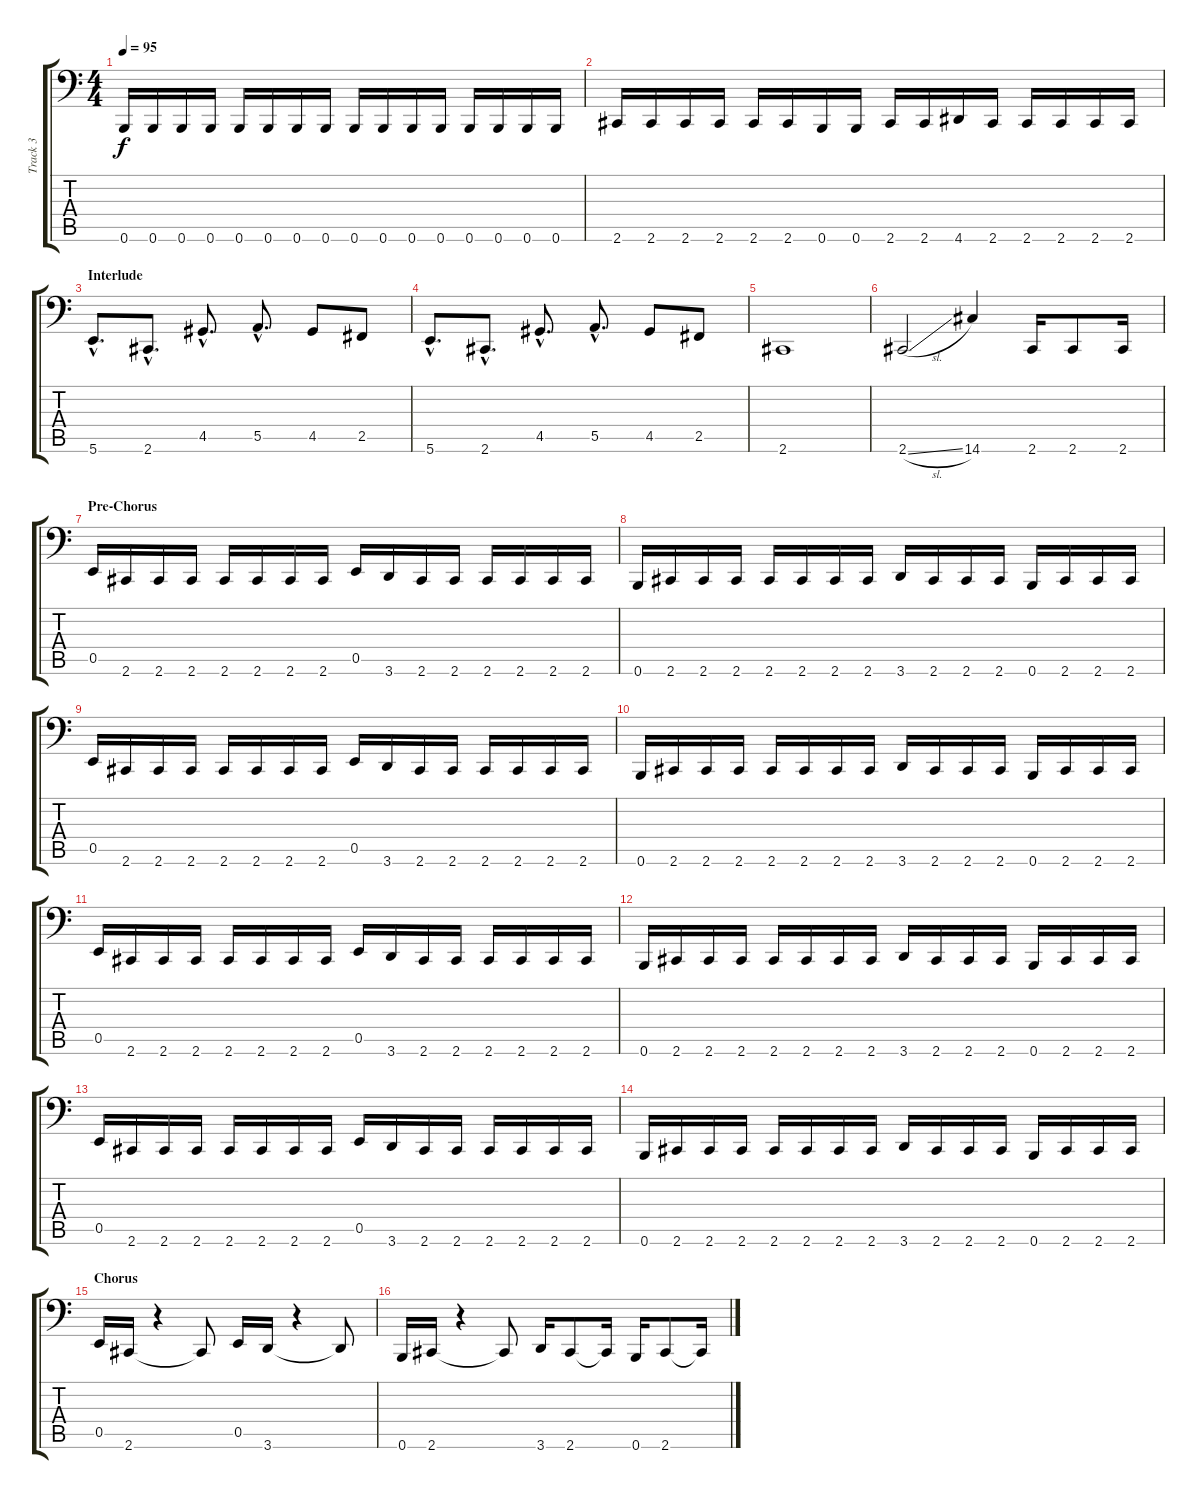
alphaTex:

\track ("Track 3" "Track 3") {instrument electricbassfinger}
\staff {score tabs}
\tuning (C3 G2 D2 A1 E1 B0) {hide}
\ts (4 4)
\tempo 95
\clef f4
\ks c
0.6.16{dy f} 0.6.16 0.6.16 0.6.16 0.6.16 0.6.16 0.6.16 0.6.16 0.6.16 0.6.16 0.6.16 0.6.16 0.6.16 0.6.16 0.6.16 0.6.16 |
2.6.16 2.6.16 2.6.16 2.6.16 2.6.16 2.6.16 0.6.16 0.6.16 2.6.16 2.6.16 4.6.16 2.6.16 2.6.16 2.6.16 2.6.16 2.6.16 |
\section ("" "Interlude")
5.6{hac}.8{d} 2.6{hac}.8{d} 4.5{hac}.8{d} 5.5{hac}.8{d} 4.5.8 2.5.8 |
5.6{hac}.8{d} 2.6{hac}.8{d} 4.5{hac}.8{d} 5.5{hac}.8{d} 4.5.8 2.5.8 |
2.6.1 |
2.6{sl}.2 14.6.4 2.6.16 2.6.8 2.6.16 |
\section ("" "Pre-Chorus")
0.5.16 2.6.16 2.6.16 2.6.16 2.6.16 2.6.16 2.6.16 2.6.16 0.5.16 3.6.16 2.6.16 2.6.16 2.6.16 2.6.16 2.6.16 2.6.16 |
0.6.16 2.6.16 2.6.16 2.6.16 2.6.16 2.6.16 2.6.16 2.6.16 3.6.16 2.6.16 2.6.16 2.6.16 0.6.16 2.6.16 2.6.16 2.6.16 |
0.5.16 2.6.16 2.6.16 2.6.16 2.6.16 2.6.16 2.6.16 2.6.16 0.5.16 3.6.16 2.6.16 2.6.16 2.6.16 2.6.16 2.6.16 2.6.16 |
0.6.16 2.6.16 2.6.16 2.6.16 2.6.16 2.6.16 2.6.16 2.6.16 3.6.16 2.6.16 2.6.16 2.6.16 0.6.16 2.6.16 2.6.16 2.6.16 |
0.5.16 2.6.16 2.6.16 2.6.16 2.6.16 2.6.16 2.6.16 2.6.16 0.5.16 3.6.16 2.6.16 2.6.16 2.6.16 2.6.16 2.6.16 2.6.16 |
0.6.16 2.6.16 2.6.16 2.6.16 2.6.16 2.6.16 2.6.16 2.6.16 3.6.16 2.6.16 2.6.16 2.6.16 0.6.16 2.6.16 2.6.16 2.6.16 |
0.5.16 2.6.16 2.6.16 2.6.16 2.6.16 2.6.16 2.6.16 2.6.16 0.5.16 3.6.16 2.6.16 2.6.16 2.6.16 2.6.16 2.6.16 2.6.16 |
0.6.16 2.6.16 2.6.16 2.6.16 2.6.16 2.6.16 2.6.16 2.6.16 3.6.16 2.6.16 2.6.16 2.6.16 0.6.16 2.6.16 2.6.16 2.6.16 |
\section ("" "Chorus")
0.5.16 2.6.16 r.4 2.6{t}.8 0.5.16 3.6.16 r.4 3.6{t}.8 |
0.6.16 2.6.16 r.4 2.6{t}.8 3.6.16 2.6.8 2.6{t}.16 0.6.16 2.6.8 2.6{t}.16
